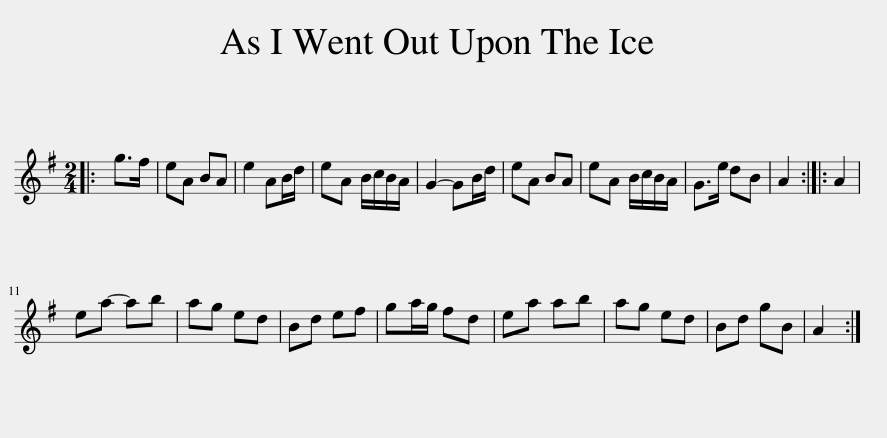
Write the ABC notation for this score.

X:1
L:1/8
M:2/4
I:linebreak $
K:G
V:1 treble
V:1
|: g>f | eA BA | e2 AB/d/ | eA B/c/B/A/ | G2- GB/d/ | %5
 eA BA | eA B/c/B/A/ | G>e dB | A2 :: A2 |$ %10
 ea- ab | ag ed | Bd ef | ga/g/ fd | ea ab | %15
 ag ed | Bd gB | A2 :| %18
